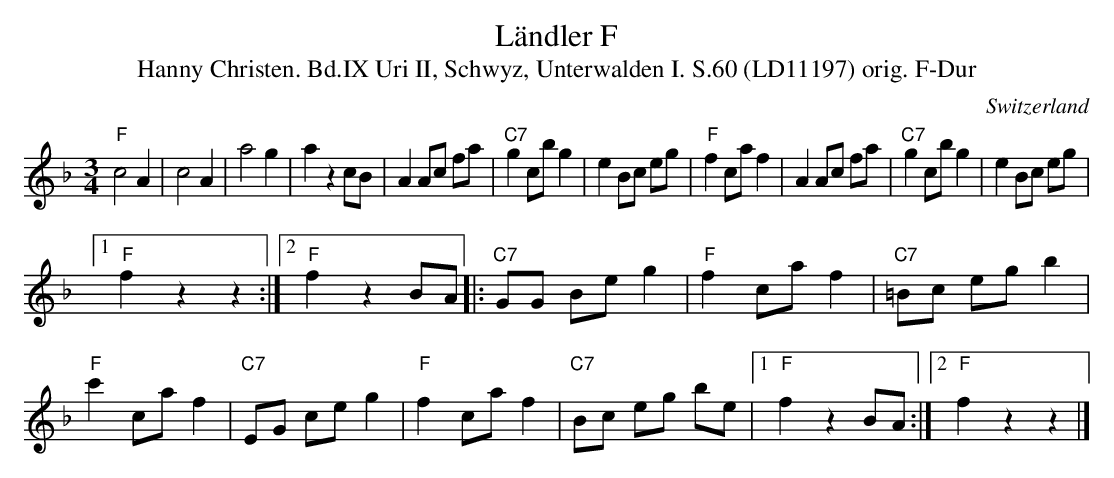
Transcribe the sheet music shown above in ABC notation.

X:1
T: L\"andler F
T:Hanny Christen. Bd.IX Uri II, Schwyz, Unterwalden I. S.60 (LD11197) orig. F-Dur
M:3/4
L:1/8
O:Switzerland
K:F major
"F"c4A2 | c4A2 | a4g2 | a2z2 cB | A2 Ac fa | "C7"g2 cb g2 | e2 Bc eg | "F"f2 ca f2 | A2 Ac fa | "C7"g2 cb g2 | e2 Bc eg |1
"F"f2z2z2 :|2 "F"f2z2 BA |: "C7"GG Be g2 | "F"f2 ca f2 | "C7"=Bc eg b2 | "F"c'2 ca f2 | "C7"EG ce g2 | "F"f2 ca f2 | "C7"Bc eg be |1 "F"f2z2 BA :|2 "F"f2z2z2 |]
